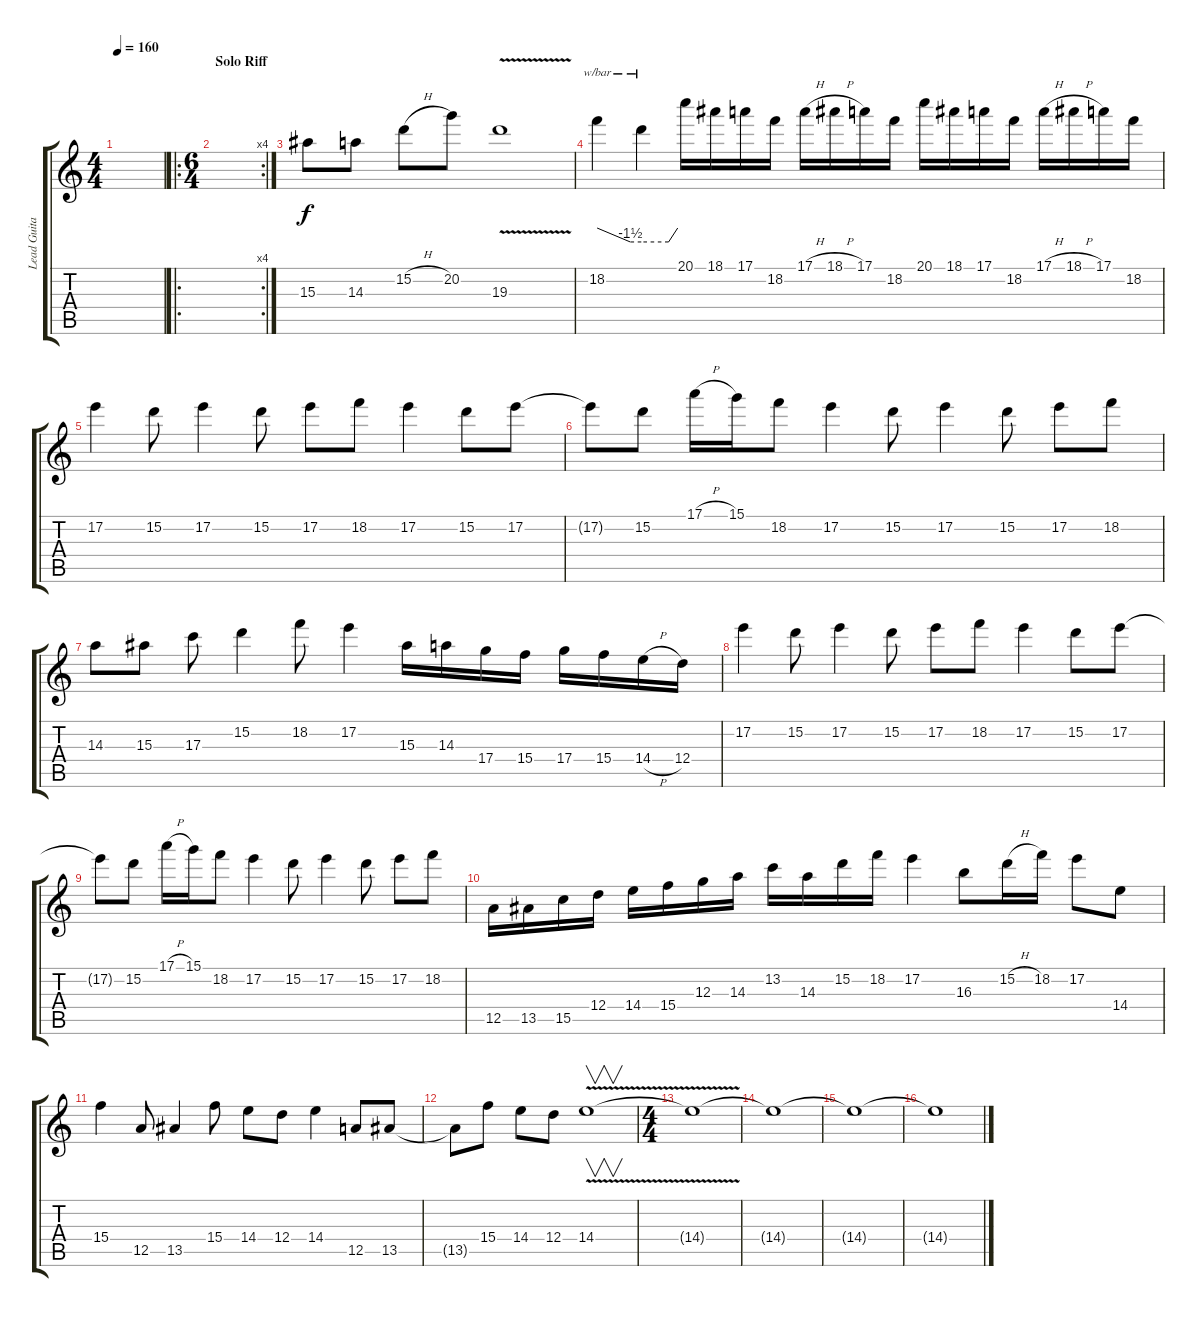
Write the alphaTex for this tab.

\track ("Lead Guitar" "Lead Guita") {instrument overdrivenguitar}
\staff {score tabs}
\tuning (E4 B3 G3 D3 A2 E2) {hide}
\ts (4 4)
\tempo 160
\clef g2
\ks c
|
\ro
\rc 4
\ts (6 4)
\section ("" "Solo Riff")
|
15.3.8 14.3.8 15.2{h}.8 20.2.8 19.3{v}.1 |
18.2.4{tbe (custom default 0 0 45 -6 60 -6)} 18.2{t}.4{tbe (custom default 0 -6 45 -6 60 0)} 20.1.16 18.1.16 17.1.16 18.2.16 17.1{h}.16 18.1{h}.16 17.1.16 18.2.16 20.1.16 18.1.16 17.1.16 18.2.16 17.1{h}.16 18.1{h}.16 17.1.16 18.2.16 |
17.2.4 15.2.8 17.2.4 15.2.8 17.2.8 18.2.8 17.2.4 15.2.8 17.2.8 |
17.2{t}.8 15.2.8 17.1{h}.16 15.1.16 18.2.8 17.2.4 15.2.8 17.2.4 15.2.8 17.2.8 18.2.8 |
14.3.8 15.3.8 17.3.8 15.2.4 18.2.8 17.2.4 15.3.16 14.3.16 17.4.16 15.4.16 17.4.16 15.4.16 14.4{h}.16 12.4.16 |
17.2.4 15.2.8 17.2.4 15.2.8 17.2.8 18.2.8 17.2.4 15.2.8 17.2.8 |
17.2{t}.8 15.2.8 17.1{h}.16 15.1.16 18.2.8 17.2.4 15.2.8 17.2.4 15.2.8 17.2.8 18.2.8 |
12.5.16 13.5.16 15.5.16 12.4.16 14.4.16 15.4.16 12.3.16 14.3.16 13.2.16 14.3.16 15.2.16 18.2.16 17.2.4 16.3.8 15.2{h}.16 18.2.16 17.2.8 14.4.8 |
15.4.4 12.5.8 13.5.4 15.4.8 14.4.8 12.4.8 14.4.4 12.5.8 13.5.8 |
13.5{t}.8 15.4.8 14.4.8 12.4.8 14.4{v}.1{v volume 1} |
\ts (4 4)
14.4{t}.1 |
14.4{t}.1 |
14.4{t}.1 |
14.4{t}.1
